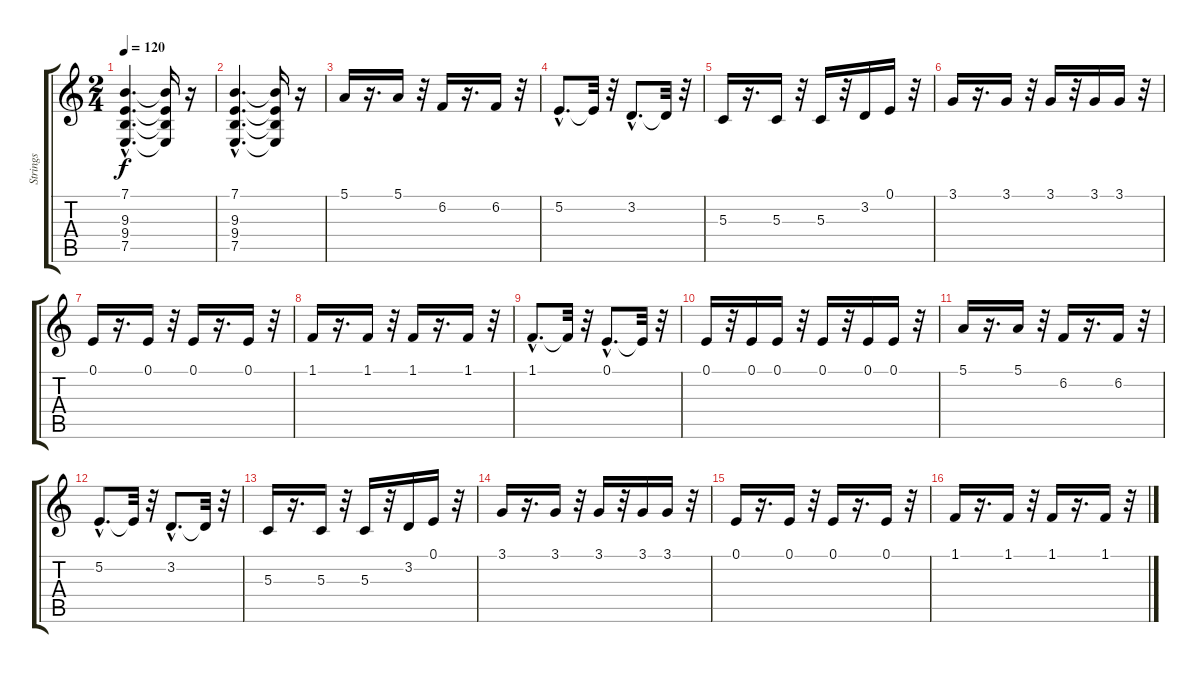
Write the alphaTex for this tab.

\track ("Strings" "Strings") {instrument tremolostrings}
\staff {score tabs}
\tuning (E4 B3 G3 D3 A2 E2) {hide}
\ts (2 4)
\tempo 120
\clef g2
\ks c
(7.1{hac} 9.3{hac} 9.4{hac} 7.5{hac}).4{d dy f} (7.1{t} 9.3{t} 9.4{t} 7.5{t}).16 r.16 |
(7.1{hac} 9.3{hac} 9.4{hac} 7.5{hac}).4{d} (7.1{t} 9.3{t} 9.4{t} 7.5{t}).16 r.16 |
5.1.16{instrument tremolostrings} r.16{d} 5.1.16 r.32 6.2.16 r.16{d} 6.2.16 r.32 |
5.2{hac}.8{d} 5.2{t}.32 r.32 3.2{hac}.8{d} 3.2{t}.32 r.32 |
5.3.16 r.16{d} 5.3.16 r.32 5.3.16 r.32 3.2.16 0.1.16 r.32 |
3.1.16 r.16{d} 3.1.16 r.32 3.1.16 r.32 3.1.16 3.1.16 r.32 |
0.1.16 r.16{d} 0.1.16 r.32 0.1.16 r.16{d} 0.1.16 r.32 |
1.1.16 r.16{d} 1.1.16 r.32 1.1.16 r.16{d} 1.1.16 r.32 |
1.1{hac}.8{d} 1.1{t}.32 r.32 0.1{hac}.8{d} 0.1{t}.32 r.32 |
0.1.16 r.32 0.1.16 0.1.16 r.32 0.1.16 r.32 0.1.16 0.1.16 r.32 |
5.1.16 r.16{d} 5.1.16 r.32 6.2.16 r.16{d} 6.2.16 r.32 |
5.2{hac}.8{d} 5.2{t}.32 r.32 3.2{hac}.8{d} 3.2{t}.32 r.32 |
5.3.16 r.16{d} 5.3.16 r.32 5.3.16 r.32 3.2.16 0.1.16 r.32 |
3.1.16 r.16{d} 3.1.16 r.32 3.1.16 r.32 3.1.16 3.1.16 r.32 |
0.1.16 r.16{d} 0.1.16 r.32 0.1.16 r.16{d} 0.1.16 r.32 |
1.1.16 r.16{d} 1.1.16 r.32 1.1.16 r.16{d} 1.1.16 r.32
